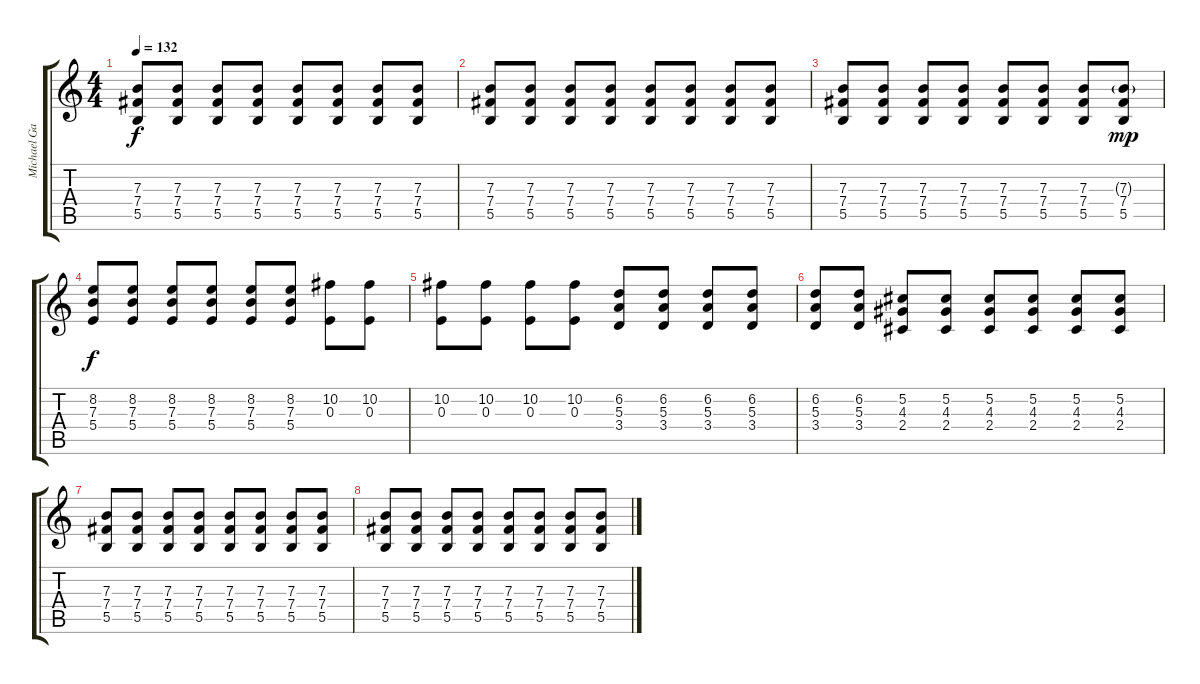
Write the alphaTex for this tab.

\track ("Michael Gallagher" "Michael Ga") {instrument electricguitarclean}
\staff {score tabs}
\tuning (Db4 Ab3 E3 B2 Gb2 B1) {hide}
\ts (4 4)
\tempo 132
\clef g2
\ks c
(7.3 7.4 5.5).8{dy f volume 9 balance 12 instrument overdrivenguitar} (7.3 7.4 5.5).8 (7.3 7.4 5.5).8 (7.3 7.4 5.5).8 (7.3 7.4 5.5).8 (7.3 7.4 5.5).8 (7.3 7.4 5.5).8 (7.3 7.4 5.5).8 |
(7.3 7.4 5.5).8 (7.3 7.4 5.5).8 (7.3 7.4 5.5).8 (7.3 7.4 5.5).8 (7.3 7.4 5.5).8 (7.3 7.4 5.5).8 (7.3 7.4 5.5).8 (7.3 7.4 5.5).8 |
(7.3 7.4 5.5).8 (7.3 7.4 5.5).8 (7.3 7.4 5.5).8 (7.3 7.4 5.5).8 (7.3 7.4 5.5).8 (7.3 7.4 5.5).8 (7.3 7.4 5.5).8 (7.3{g} 7.4 5.5).8{dy mp} |
(8.2 7.3 5.4).8{dy f} (8.2 7.3 5.4).8 (8.2 7.3 5.4).8 (8.2 7.3 5.4).8 (8.2 7.3 5.4).8 (8.2 7.3 5.4).8 (10.2 0.3).8 (10.2 0.3).8 |
(10.2 0.3).8 (10.2 0.3).8 (10.2 0.3).8 (10.2 0.3).8 (6.2 5.3 3.4).8 (6.2 5.3 3.4).8 (6.2 5.3 3.4).8 (6.2 5.3 3.4).8 |
(6.2 5.3 3.4).8 (6.2 5.3 3.4).8 (5.2 4.3 2.4).8 (5.2 4.3 2.4).8 (5.2 4.3 2.4).8 (5.2 4.3 2.4).8 (5.2 4.3 2.4).8 (5.2 4.3 2.4).8 |
(7.3 7.4 5.5).8 (7.3 7.4 5.5).8 (7.3 7.4 5.5).8 (7.3 7.4 5.5).8 (7.3 7.4 5.5).8 (7.3 7.4 5.5).8 (7.3 7.4 5.5).8 (7.3 7.4 5.5).8 |
(7.3 7.4 5.5).8 (7.3 7.4 5.5).8 (7.3 7.4 5.5).8 (7.3 7.4 5.5).8 (7.3 7.4 5.5).8 (7.3 7.4 5.5).8 (7.3 7.4 5.5).8 (7.3 7.4 5.5).8
